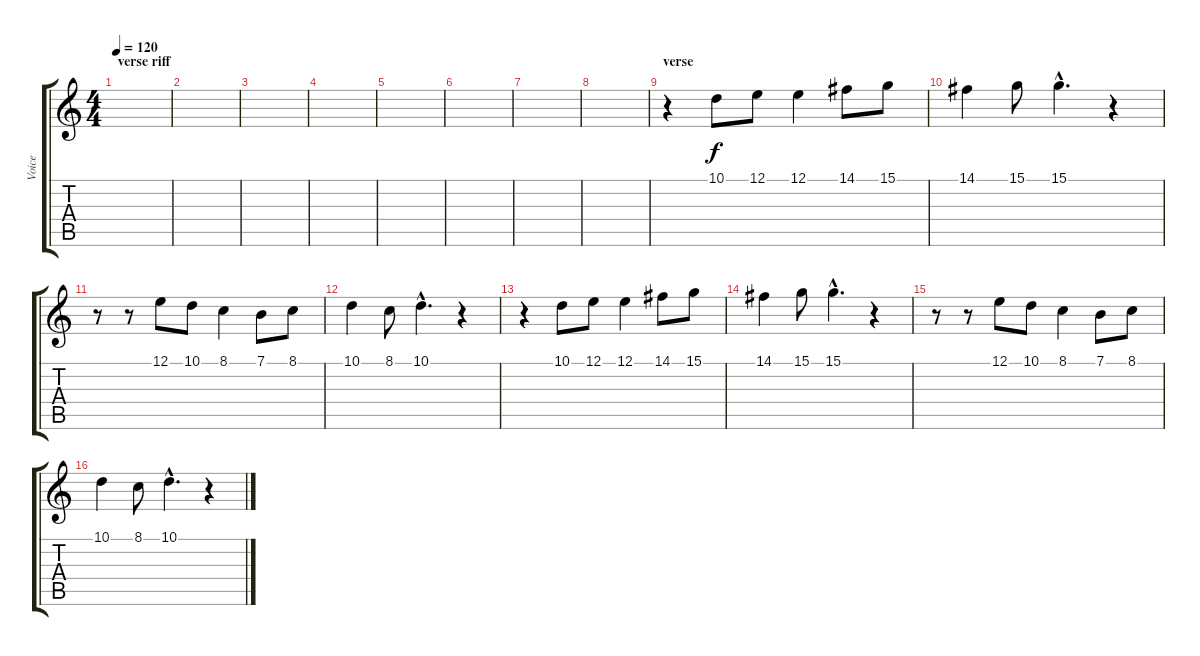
\track ("Voice" "Voice") {instrument choiraahs}
\staff {score tabs}
\tuning (E4 B3 G3 D3 A2 E2) {hide}
\ts (4 4)
\section ("" "verse riff")
\tempo 120
\clef g2
\ks c
|
|
|
|
|
|
|
|
\section ("" "verse")
r.4 10.1.8 12.1.8 12.1.4 14.1.8 15.1.8 |
14.1.4 15.1.8 15.1{hac}.4{d} r.4 |
r.8 r.8 12.1.8 10.1.8 8.1.4 7.1.8 8.1.8 |
10.1.4 8.1.8 10.1{hac}.4{d} r.4 |
r.4 10.1.8 12.1.8 12.1.4 14.1.8 15.1.8 |
14.1.4 15.1.8 15.1{hac}.4{d} r.4 |
r.8 r.8 12.1.8 10.1.8 8.1.4 7.1.8 8.1.8 |
10.1.4 8.1.8 10.1{hac}.4{d} r.4
